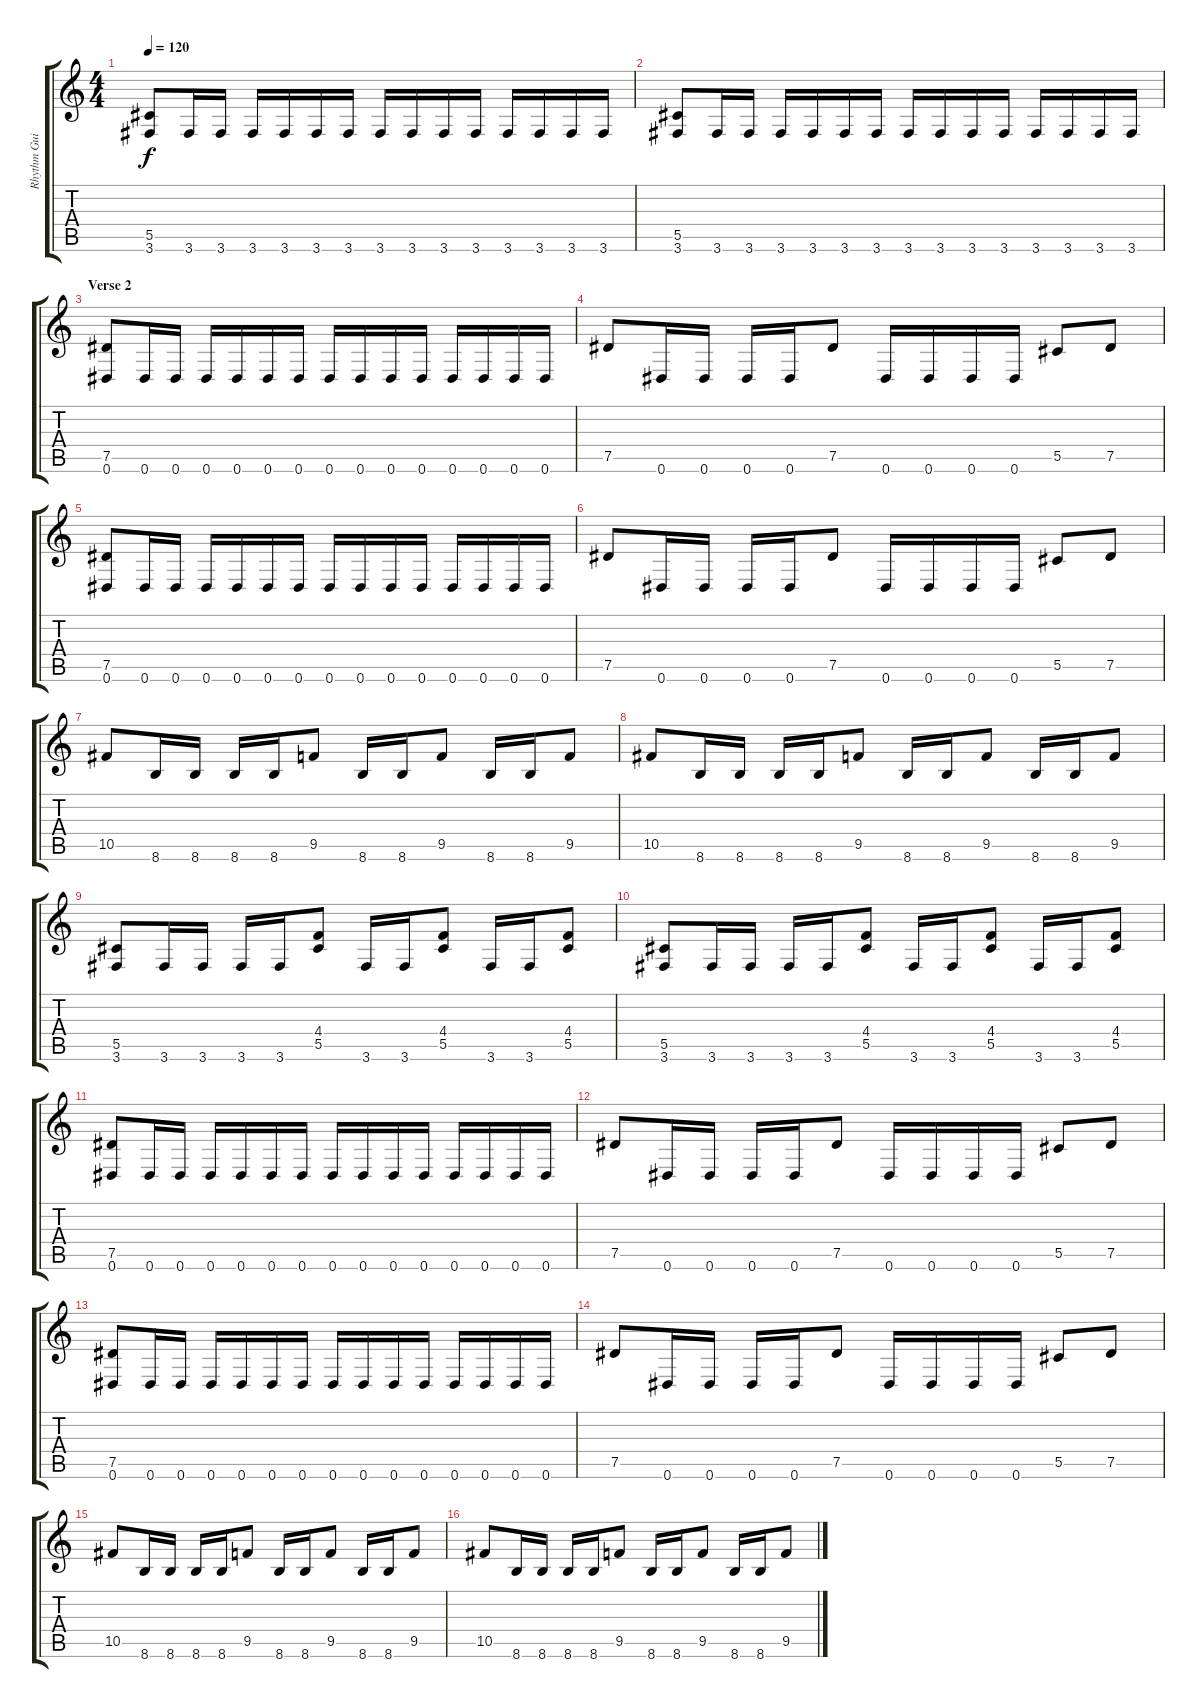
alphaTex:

\track ("Rhythm Guitar" "Rhythm Gui") {instrument distortionguitar}
\staff {score tabs}
\tuning (Eb4 Bb3 Gb3 Db3 Ab2 Eb2) {hide}
\ts (4 4)
\tempo 120
\clef g2
\ks c
(5.5 3.6).8{dy f} 3.6.16 3.6.16 3.6.16 3.6.16 3.6.16 3.6.16 3.6.16 3.6.16 3.6.16 3.6.16 3.6.16 3.6.16 3.6.16 3.6.16 |
(5.5 3.6).8 3.6.16 3.6.16 3.6.16 3.6.16 3.6.16 3.6.16 3.6.16 3.6.16 3.6.16 3.6.16 3.6.16 3.6.16 3.6.16 3.6.16 |
\section ("" "Verse 2")
(7.5 0.6).8 0.6.16 0.6.16 0.6.16 0.6.16 0.6.16 0.6.16 0.6.16 0.6.16 0.6.16 0.6.16 0.6.16 0.6.16 0.6.16 0.6.16 |
7.5.8 0.6.16 0.6.16 0.6.16 0.6.16 7.5.8 0.6.16 0.6.16 0.6.16 0.6.16 5.5.8 7.5.8 |
(7.5 0.6).8 0.6.16 0.6.16 0.6.16 0.6.16 0.6.16 0.6.16 0.6.16 0.6.16 0.6.16 0.6.16 0.6.16 0.6.16 0.6.16 0.6.16 |
7.5.8 0.6.16 0.6.16 0.6.16 0.6.16 7.5.8 0.6.16 0.6.16 0.6.16 0.6.16 5.5.8 7.5.8 |
10.5.8 8.6.16 8.6.16 8.6.16 8.6.16 9.5.8 8.6.16 8.6.16 9.5.8 8.6.16 8.6.16 9.5.8 |
10.5.8 8.6.16 8.6.16 8.6.16 8.6.16 9.5.8 8.6.16 8.6.16 9.5.8 8.6.16 8.6.16 9.5.8 |
(5.5 3.6).8 3.6.16 3.6.16 3.6.16 3.6.16 (4.4 5.5).8 3.6.16 3.6.16 (4.4 5.5).8 3.6.16 3.6.16 (4.4 5.5).8 |
(5.5 3.6).8 3.6.16 3.6.16 3.6.16 3.6.16 (4.4 5.5).8 3.6.16 3.6.16 (4.4 5.5).8 3.6.16 3.6.16 (4.4 5.5).8 |
(7.5 0.6).8 0.6.16 0.6.16 0.6.16 0.6.16 0.6.16 0.6.16 0.6.16 0.6.16 0.6.16 0.6.16 0.6.16 0.6.16 0.6.16 0.6.16 |
7.5.8 0.6.16 0.6.16 0.6.16 0.6.16 7.5.8 0.6.16 0.6.16 0.6.16 0.6.16 5.5.8 7.5.8 |
(7.5 0.6).8 0.6.16 0.6.16 0.6.16 0.6.16 0.6.16 0.6.16 0.6.16 0.6.16 0.6.16 0.6.16 0.6.16 0.6.16 0.6.16 0.6.16 |
7.5.8 0.6.16 0.6.16 0.6.16 0.6.16 7.5.8 0.6.16 0.6.16 0.6.16 0.6.16 5.5.8 7.5.8 |
10.5.8 8.6.16 8.6.16 8.6.16 8.6.16 9.5.8 8.6.16 8.6.16 9.5.8 8.6.16 8.6.16 9.5.8 |
10.5.8 8.6.16 8.6.16 8.6.16 8.6.16 9.5.8 8.6.16 8.6.16 9.5.8 8.6.16 8.6.16 9.5.8
